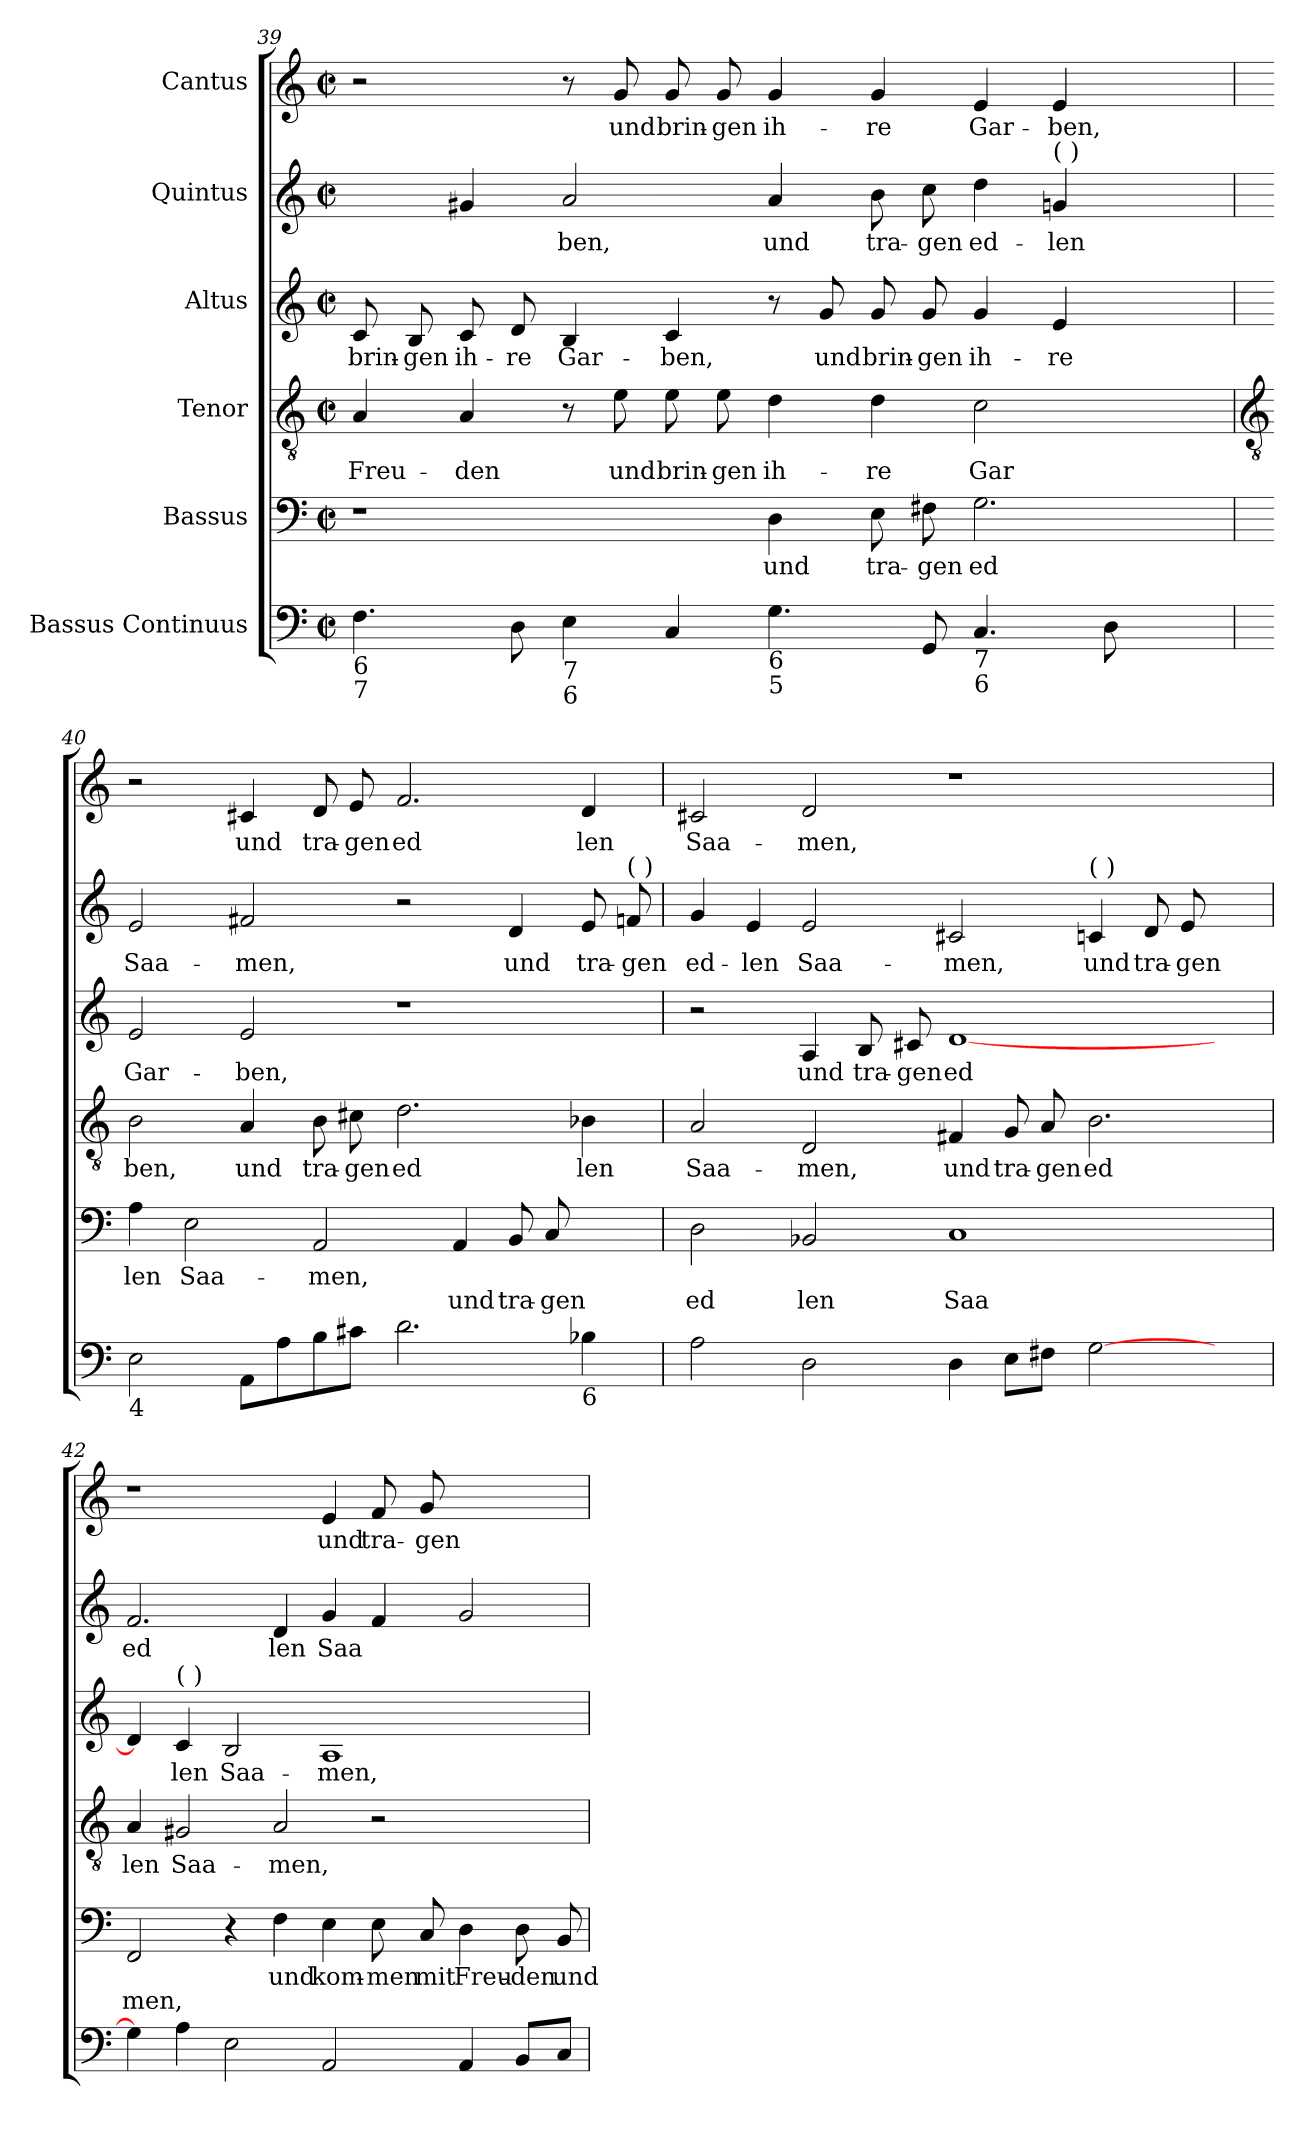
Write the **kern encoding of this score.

**kern	**kern	**text	**text	**kern	**text	**kern	**text	**kern	**text	**kern	**text
*part6	*part5	*part5	*part5	*part4	*part4	*part3	*part3	*part2	*part2	*part1	*part1
*staff6	*staff5	*staff5	*staff5	*staff4	*staff4	*staff3	*staff3	*staff2	*staff2	*staff1	*staff1
*I"Bassus Continuus	*I"Bassus	*	*	*I"Tenor	*	*I"Altus	*	*I"Quintus	*	*I"Cantus	*
!!LO:LB:g=z
*clefF4	*clefF4	*	*	*clefGv2	*	*clefG2	*	*clefG2	*	*clefG2	*
*k[]	*k[]	*	*	*k[]	*	*k[]	*	*k[]	*	*k[]	*
*C:	*C:	*	*	*C:	*	*C:	*	*C:	*	*C:	*
*M4/2	*M4/2	*	*	*M4/2	*	*M4/2	*	*M4/2	*	*M4/2	*
*met(c|)	*met(c|)	*	*	*met(c|)	*	*met(c|)	*	*met(c|)	*	*met(c|)	*
=39	=39	=39	=39	=39	=39	=39	=39	=39	=39	=39	=39
!LO:TX:b:t=6	!	!	!	!	!	!	!	!	!	!	!
!LO:TX:b:t=7	!	!	!	!	!	!	!	!	!	!	!
!	!	!	!	!	!LO:LY:b	!	!LO:LY:b	!	!	!	!
4.F	1r	.	.	4A	Freu-	8c	brin-	4ayy]	.	2r	.
!	!	!	!	!	!	!	!LO:LY:b	!	!	!	!
.	.	.	.	.	.	8B	-gen	.	.	.	.
!	!	!	!	!	!LO:LY:b	!	!LO:LY:b	!	!	!	!
.	.	.	.	4A	-den	8c	ih-	4g#X	.	.	.
!	!	!	!	!	!	!	!LO:LY:b	!	!	!	!
8D	.	.	.	.	.	8d	-re	.	.	.	.
!LO:TX:b:t=7	!	!	!	!	!	!	!	!	!	!	!
!LO:TX:b:t=6	!	!	!	!	!	!	!	!	!	!	!
!	!	!	!	!	!	!	!LO:LY:b	!	!LO:LY:b	!	!
4E	.	.	.	8r	.	4B	Gar-	2a	ben,	8r	.
!	!	!	!	!	!LO:LY:b	!	!	!	!	!	!LO:LY:b
.	.	.	.	8e	und	.	.	.	.	8g	und
!	!	!	!	!	!LO:LY:b	!	!LO:LY:b	!	!	!	!LO:LY:b
4C	.	.	.	8e	brin-	4c	-ben,	.	.	8g	brin-
!	!	!	!	!	!LO:LY:b	!	!	!	!	!	!LO:LY:b
.	.	.	.	8e	-gen	.	.	.	.	8g	-gen
!LO:TX:b:t=6	!	!	!	!	!	!	!	!	!	!	!
!LO:TX:b:t=5	!	!	!	!	!	!	!	!	!	!	!
!	!	!LO:LY:b	!	!	!LO:LY:b	!	!	!	!LO:LY:b	!	!LO:LY:b
4.G	4D	und	.	4d	ih-	8r	.	4a	und	4g	ih-
!	!	!	!	!	!	!	!LO:LY:b	!	!	!	!
.	.	.	.	.	.	8g	und	.	.	.	.
!	!	!LO:LY:b	!	!	!LO:LY:b	!	!LO:LY:b	!	!LO:LY:b	!	!LO:LY:b
.	8E	tra-	.	4d	-re	8g	brin-	8b	tra-	4g	-re
!	!	!LO:LY:b	!	!	!	!	!LO:LY:b	!	!LO:LY:b	!	!
8GG	8F#X	-gen	.	.	.	8g	-gen	8cc	-gen	.	.
!LO:TX:b:t=7	!	!	!	!	!	!	!	!	!	!	!
!LO:TX:b:t=6	!	!	!	!	!	!	!	!	!	!	!
!	!	!LO:LY:b	!	!	!LO:LY:b	!	!LO:LY:b	!	!LO:LY:b	!	!LO:LY:b
4.C	2.G	ed	.	2c	Gar	4g	ih-	4dd	ed-	4e	Gar-
!	!	!	!	!	!	!	!	!LO:TX:a:t=(  )	!	!	!
!	!	!	!	!	!	!	!LO:LY:b	!	!LO:LY:b	!	!LO:LY:b
.	.	.	.	.	.	4e	-re	4g	-len	4e	-ben,
8D	.	.	.	.	.	.	.	.	.	.	.
4ryy	.	.	.	4ryy	.	4ryy	.	4ryy	.	4ryy	.
!!LO:LB:g=z
=40	=40	=40	=40	=40	=40	=40	=40	=40	=40	=40	=40
*	*	*	*	*clefGv2	*	*	*	*	*	*	*
!LO:TX:b:t=4	!	!	!	!	!	!	!	!	!	!	!
!	!	!LO:LY:b	!	!	!LO:LY:b	!	!LO:LY:b	!	!LO:LY:b	!	!
2E	4A	len	.	2B	ben,	2e	Gar-	2e	Saa-	2r	.
!	!	!LO:LY:b	!	!	!	!	!	!	!	!	!
.	2E	Saa-	.	.	.	.	.	.	.	.	.
!	!	!	!	!	!LO:LY:b	!	!LO:LY:b	!	!LO:LY:b	!	!LO:LY:b
8AAL	.	.	.	4A	und	2e	-ben,	2f#X	-men,	4c#X	und
8A	.	.	.	.	.	.	.	.	.	.	.
!	!	!LO:LY:b	!	!	!LO:LY:b	!	!	!	!	!	!LO:LY:b
8B	2AA	-men,	.	8B	tra-	.	.	.	.	8d	tra-
!	!	!	!	!	!LO:LY:b	!	!	!	!	!	!LO:LY:b
8c#XJ	.	.	.	8c#X	-gen	.	.	.	.	8e	-gen
!	!	!	!	!	!LO:LY:b	!	!	!	!	!	!LO:LY:b
2.d	.	.	.	2.d	ed	1r	.	2r	.	2.f	ed
!	!	!	!LO:LY:b	!	!	!	!	!	!	!	!
.	4AA	.	und	.	.	.	.	.	.	.	.
!	!	!	!LO:LY:b	!	!	!	!	!	!LO:LY:b	!	!
.	8BB	.	tra-	.	.	.	.	4d	und	.	.
!	!	!	!LO:LY:b	!	!	!	!	!	!	!	!
.	8C	.	-gen	.	.	.	.	.	.	.	.
!LO:TX:b:t=6	!	!	!	!	!	!	!	!	!	!	!
!	!	!	!	!	!LO:LY:b	!	!	!	!LO:LY:b	!	!LO:LY:b
4B-X	4ryy	.	.	4B-X	len	.	.	8e	tra-	4d	len
!	!	!	!	!	!	!	!	!LO:TX:a:t=(  )	!	!	!
!	!	!	!	!	!	!	!	!	!LO:LY:b	!	!
.	.	.	.	.	.	.	.	8f	-gen	.	.
!!LO:LB:g=z
=41	=41	=41	=41	=41	=41	=41	=41	=41	=41	=41	=41
!	!	!	!LO:LY:b	!	!LO:LY:b	!	!	!	!LO:LY:b	!	!LO:LY:b
2A	2D	.	ed	2A	Saa-	2r	.	4g	ed-	2c#X	Saa-
!	!	!	!	!	!	!	!	!	!LO:LY:b	!	!
.	.	.	.	.	.	.	.	4e	-len	.	.
!	!	!	!LO:LY:b	!	!LO:LY:b	!	!LO:LY:b	!	!LO:LY:b	!	!LO:LY:b
2D	2BB-X	.	len	2D	-men,	4A	und	2e	Saa-	2d	-men,
!	!	!	!	!	!	!	!LO:LY:b	!	!	!	!
.	.	.	.	.	.	8B	tra-	.	.	.	.
!	!	!	!	!	!	!	!LO:LY:b	!	!	!	!
.	.	.	.	.	.	8c#X	-gen	.	.	.	.
!	!	!	!LO:LY:b	!	!LO:LY:b	!	!LO:LY:b	!	!LO:LY:b	!	!
4D	1C	.	Saa	4F#X	und	[1d	ed	2c#X	-men,	1r	.
!	!	!	!	!	!LO:LY:b	!	!	!	!	!	!
8EL	.	.	.	8G	tra-	.	.	.	.	.	.
!	!	!	!	!	!LO:LY:b	!	!	!	!	!	!
8F#XJ	.	.	.	8A	-gen	.	.	.	.	.	.
!	!	!	!	!	!	!	!	!LO:TX:a:t=(  )	!	!	!
!	!	!	!	!	!LO:LY:b	!	!	!	!LO:LY:b	!	!
[2G	.	.	.	2.B	ed	.	.	4c	und	.	.
!	!	!	!	!	!	!	!	!	!LO:LY:b	!	!
.	.	.	.	.	.	.	.	8d	tra-	.	.
!	!	!	!	!	!	!	!	!	!LO:LY:b	!	!
.	.	.	.	.	.	.	.	8e	-gen	.	.
4ryy	4ryy	.	.	.	.	4ryy	.	4ryy	.	4ryy	.
!!LO:LB:g=z
=42	=42	=42	=42	=42	=42	=42	=42	=42	=42	=42	=42
!	!	!	!LO:LY:b	!	!LO:LY:b	!	!	!	!LO:LY:b	!	!
4G]	2FF	.	men,	4A	len	4d]	.	2.f	ed	1r	.
!	!	!	!	!	!	!LO:TX:a:t=(  )	!	!	!	!	!
!	!	!	!	!	!LO:LY:b	!	!LO:LY:b	!	!	!	!
4A	.	.	.	2G#X	Saa-	4c	len	.	.	.	.
!	!	!	!	!	!	!	!LO:LY:b	!	!	!	!
2E	4r	.	.	.	.	2B	Saa-	.	.	.	.
!	!	!LO:LY:b	!	!	!LO:LY:b	!	!	!	!LO:LY:b	!	!
.	4F	und	.	2A	-men,	.	.	4d	len	.	.
!	!	!LO:LY:b	!	!	!	!	!LO:LY:b	!	!LO:LY:b	!	!LO:LY:b
2AA	4E	kom-	.	.	.	1A	-men,	4g	Saa	4e	und
!	!	!LO:LY:b	!	!	!	!	!	!	!	!	!LO:LY:b
.	8E	-men	.	2r	.	.	.	4f	.	8f	tra-
!	!	!LO:LY:b	!	!	!	!	!	!	!	!	!LO:LY:b
.	8C	mit	.	.	.	.	.	.	.	8g	-gen
!	!	!LO:LY:b	!	!	!	!	!	!	!	!	!LO:LY:b
4AA	4D	Freu-	.	.	.	.	.	2g	.	[2ayy	ed
!	!	!LO:LY:b	!	!	!	!	!	!	!	!	!
8BBL	8D	-den	.	4ryy	.	.	.	.	.	.	.
!	!	!LO:LY:b	!	!	!	!	!	!	!	!	!
8CJ	8BB	und	.	.	.	.	.	.	.	.	.
=	=	=	=	=	=	=	=	=	=	=	=
*-	*-	*-	*-	*-	*-	*-	*-	*-	*-	*-	*-
